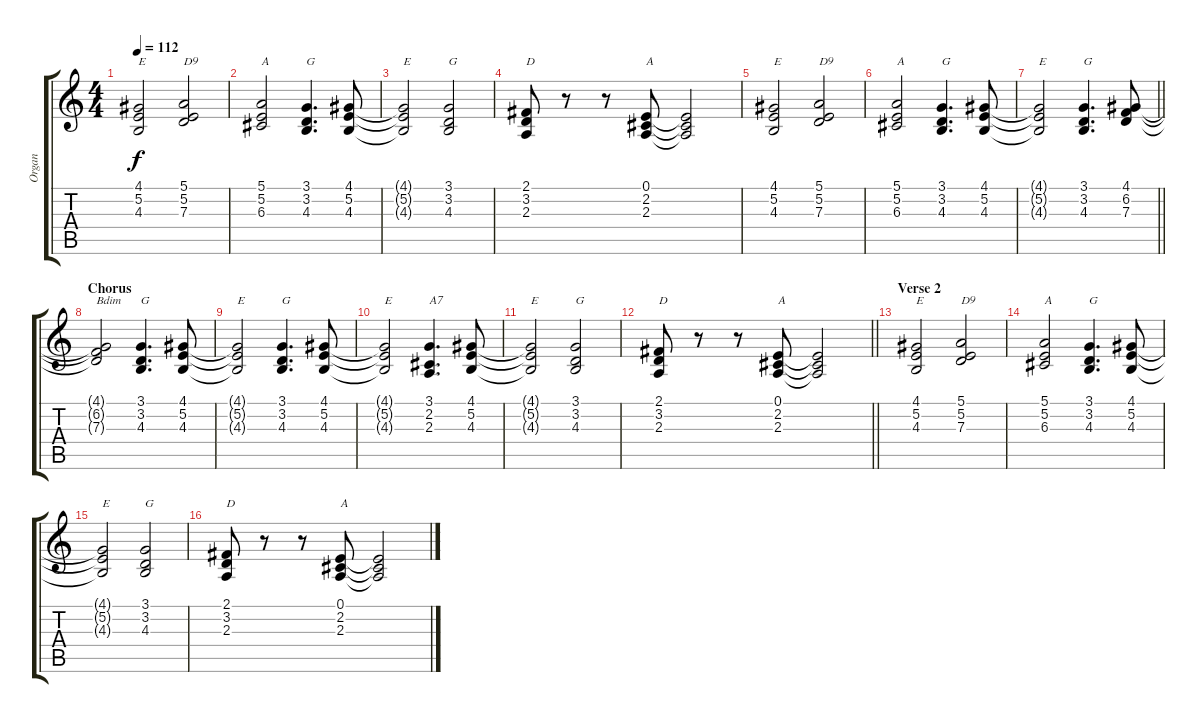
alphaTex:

\track ("Organ" "Organ") {instrument drawbarorgan}
\staff {score tabs}
\tuning (E4 B3 G3 D3 A2 E2) {hide}
\ts (4 4)
\tempo 112
\clef g2
\ks c
(4.1 5.2 4.3).2{txt "E" dy f} (5.1 5.2 7.3).2{txt "D9"} |
(5.1 5.2 6.3).2{txt "A"} (3.1 3.2 4.3).4{d txt "G"} (4.1 5.2 4.3).8 |
(4.1{t} 5.2{t} 4.3{t}).2{txt "E"} (3.1 3.2 4.3).2{txt "G"} |
(2.1 3.2 2.3).8{txt "D"} r.8 r.8 (0.1 2.2 2.3).8{txt "A"} (0.1{t} 2.2{t} 2.3{t}).2 |
(4.1 5.2 4.3).2{txt "E"} (5.1 5.2 7.3).2{txt "D9"} |
(5.1 5.2 6.3).2{txt "A"} (3.1 3.2 4.3).4{d txt "G"} (4.1 5.2 4.3).8 |
\barLineRight lightlight
(4.1{t} 5.2{t} 4.3{t}).2{txt "E"} (3.1 3.2 4.3).4{d txt "G"} (4.1 6.2 7.3).8 |
\section ("" "Chorus")
(4.1{t} 6.2{t} 7.3{t}).2{txt "Bdim"} (3.1 3.2 4.3).4{d txt "G"} (4.1 5.2 4.3).8 |
(4.1{t} 5.2{t} 4.3{t}).2{txt "E"} (3.1 3.2 4.3).4{d txt "G"} (4.1 5.2 4.3).8 |
(4.1{t} 5.2{t} 4.3{t}).2{txt "E"} (3.1 2.2 2.3).4{d txt "A7"} (4.1 5.2 4.3).8 |
(4.1{t} 5.2{t} 4.3{t}).2{txt "E"} (3.1 3.2 4.3).2{txt "G"} |
\barLineRight lightlight
(2.1 3.2 2.3).8{txt "D"} r.8 r.8 (0.1 2.2 2.3).8{txt "A"} (0.1{t} 2.2{t} 2.3{t}).2 |
\section ("" "Verse 2")
(4.1 5.2 4.3).2{txt "E"} (5.1 5.2 7.3).2{txt "D9"} |
(5.1 5.2 6.3).2{txt "A"} (3.1 3.2 4.3).4{d txt "G"} (4.1 5.2 4.3).8 |
(4.1{t} 5.2{t} 4.3{t}).2{txt "E"} (3.1 3.2 4.3).2{txt "G"} |
(2.1 3.2 2.3).8{txt "D"} r.8 r.8 (0.1 2.2 2.3).8{txt "A"} (0.1{t} 2.2{t} 2.3{t}).2
